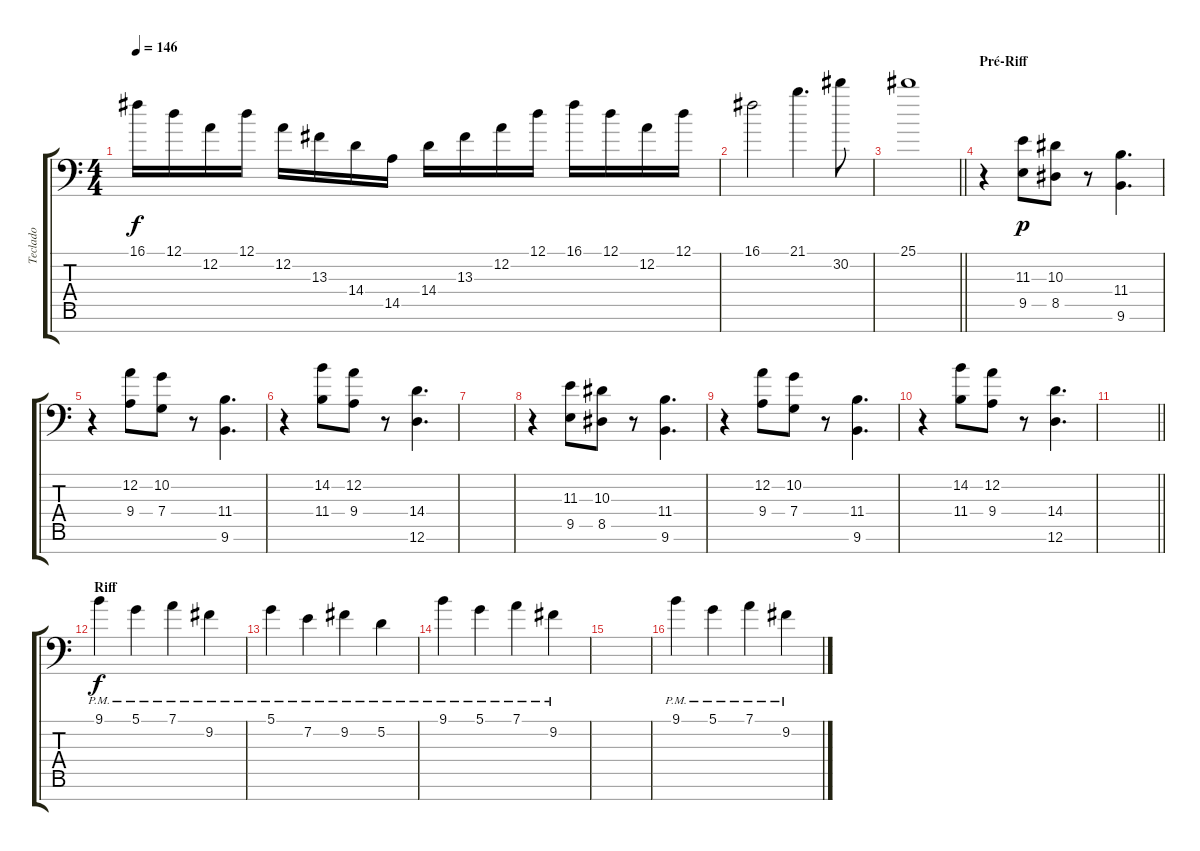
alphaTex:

\track ("Teclado" "Teclado") {instrument tremolostrings}
\staff {score tabs}
\tuning (D4 A3 F3 C3 G2 D2 A1) {hide}
\ts (4 4)
\tempo 146
\clef f4
\ks c
16.1.16{dy f} 12.1.16 12.2.16 12.1.16 12.2.16 13.3.16 14.4.16 14.5.16 14.4.16 13.3.16 12.2.16 12.1.16 16.1.16 12.1.16 12.2.16 12.1.16 |
16.1.2 21.1.4{d} 30.2.8 |
\barLineRight lightlight
25.1.1 |
\section ("" "Pré-Riff")
r.4{volume 14 instrument choiraahs} (11.3 9.5).8{dy p} (10.3 8.5).8 r.8 (11.4 9.6).4{d} |
r.4 (12.2 9.4).8 (10.2 7.4).8 r.8 (11.4 9.6).4{d} |
r.4 (14.2 11.4).8 (12.2 9.4).8 r.8 (14.4 12.6).4{d} |
|
r.4 (11.3 9.5).8 (10.3 8.5).8 r.8 (11.4 9.6).4{d} |
r.4 (12.2 9.4).8 (10.2 7.4).8 r.8 (11.4 9.6).4{d} |
r.4 (14.2 11.4).8 (12.2 9.4).8 r.8 (14.4 12.6).4{d} |
\barLineRight lightlight
|
\section ("" "Riff")
9.1{pm}.4{dy f volume 13} 5.1{pm}.4 7.1{pm}.4 9.2{pm}.4 |
5.1{pm}.4 7.2{pm}.4 9.2{pm}.4 5.2{pm}.4 |
9.1{pm}.4 5.1{pm}.4 7.1{pm}.4 9.2{pm}.4 |
|
9.1{pm}.4 5.1{pm}.4 7.1{pm}.4 9.2{pm}.4
